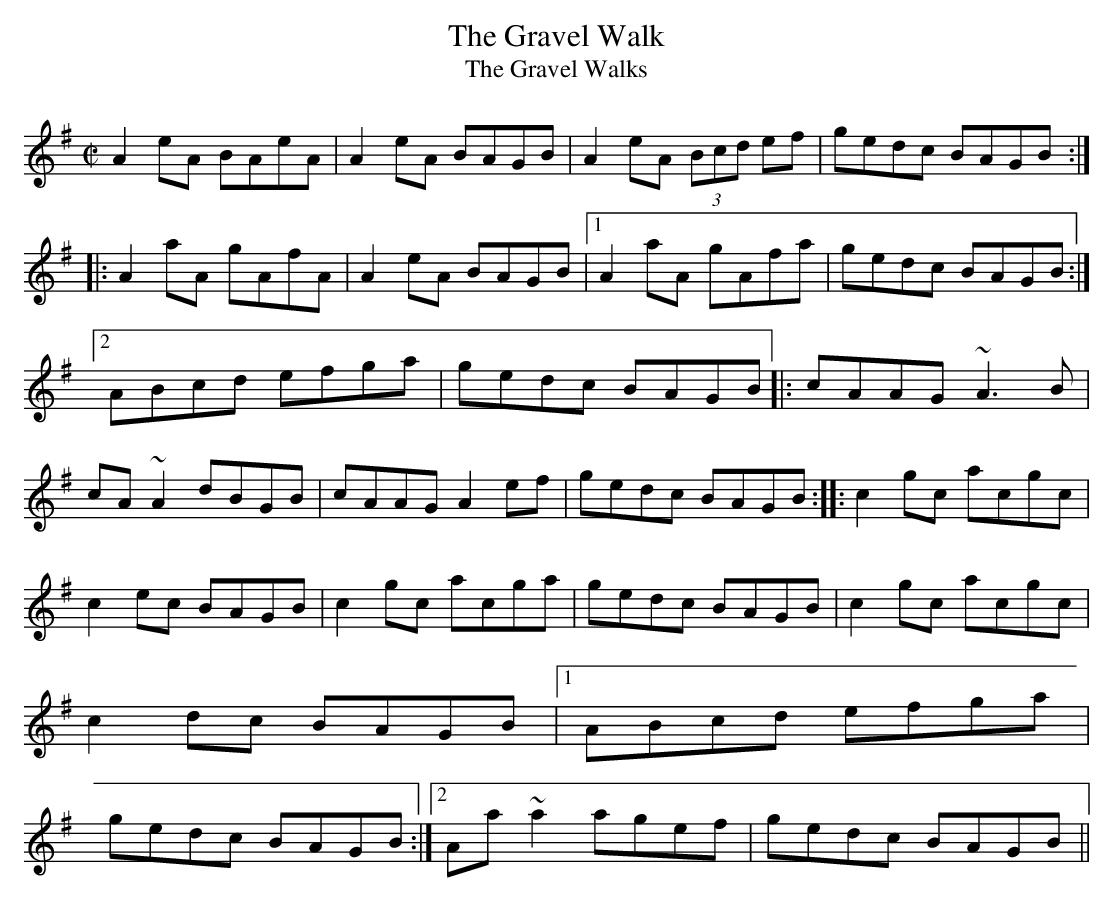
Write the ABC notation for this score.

X:1
T:Gravel Walk, The
T:Gravel Walks, The
M:C|
K:ADor
A2eA BAeA|A2eA BAGB|A2eA (3Bcd ef|gedc BAGB::\
A2aA gAfA|A2eA BAGB|1 A2aA gAfa|gedc BAGB:|2 ABcd efga|gedc BAGB\
|:cAAG ~A3B|cA~A2 dBGB|cAAG A2ef|gedc BAGB::\
c2gc acgc|c2ec BAGB|c2gc acga|gedc BAGB|\
c2gc acgc|c2dc BAGB|1 ABcd efga|gedc BAGB:|2 Aa~a2 agef|gedc BAGB||\
